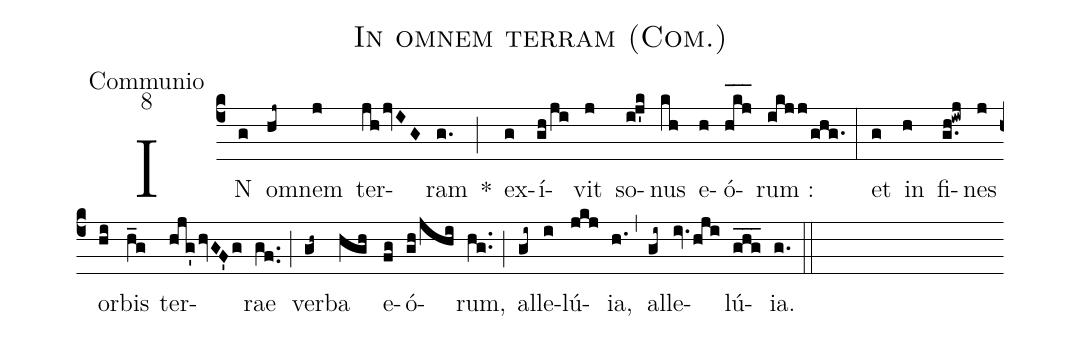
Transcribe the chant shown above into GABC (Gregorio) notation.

name:In omnem terram (Com.);
office-part:Communio;
mode:8;
%%
(c4) IN(g) o(hj~)mnem(j) ter(jhjvIG)ram(g.) *(;) ex(g)í(gh/ji)vit(j) so(ij'k)nus(kh) e(h)ó(h_[hl:1]k_[hl:1]j_[hl:1])rum :(ikjj/ghg.) (:) et(g) in(h) fi(g.h!iwj)nes(j) or(hi)bis(h_g) ter(hjg'hvGF'g)rae(gf..) (;) ver(gh~)ba(hgh) e(fg)ó(gh/jhi)rum,(hg..) (;) al(gi~)le(i)lú(jkj){ia},(h.) (,) al(gi~)le(iv.hji)lú(ghg___){ia}.(g.) (::)
